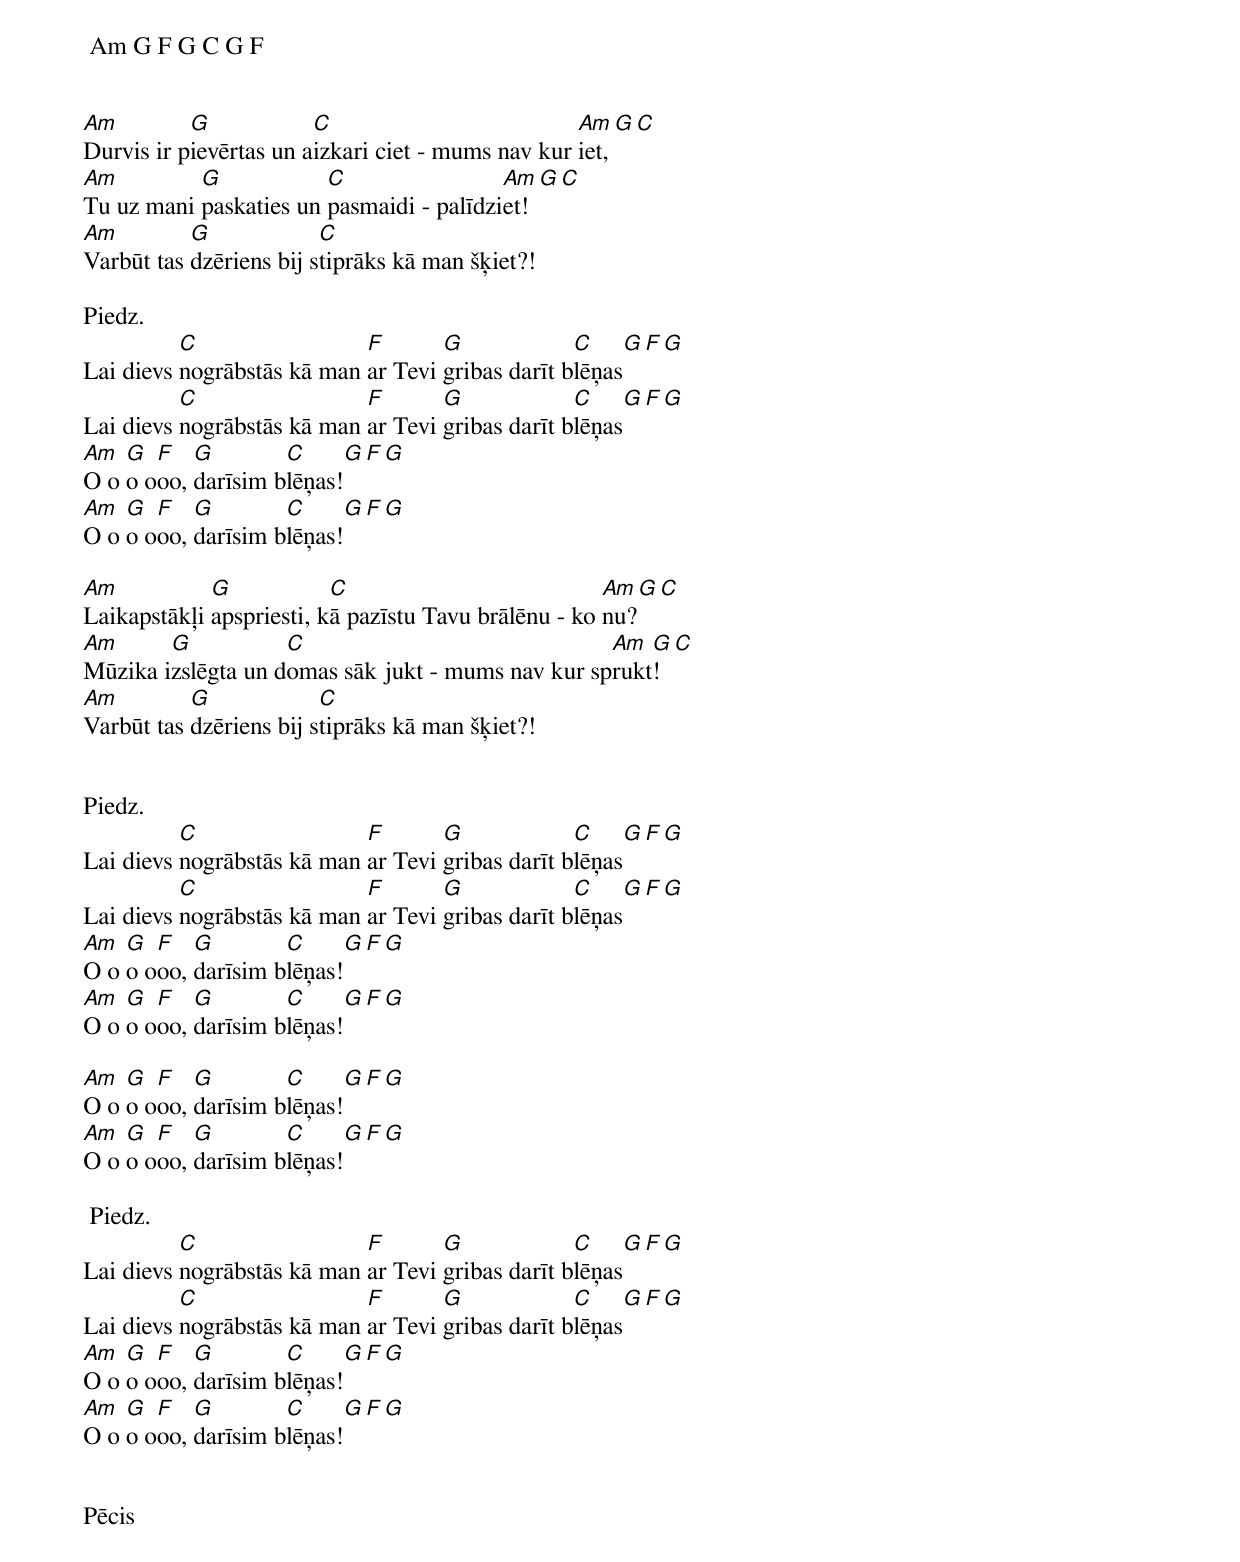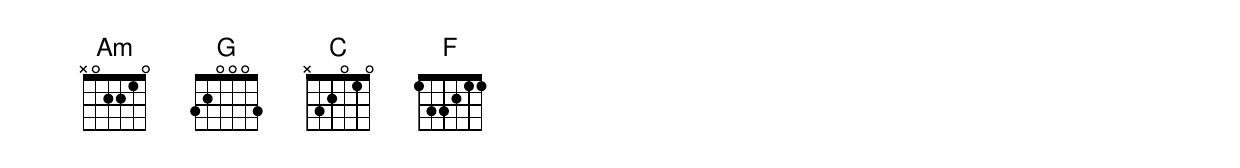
 Am G F G C G F


Am         G            C                          Am  G  C
Durvis ir pievērtas un aizkari ciet - mums nav kur iet,
Am         G            C                 Am  G  C
Tu uz mani paskaties un pasmaidi - palīdziet!
Am         G             C
Varbūt tas dzēriens bij stiprāks kā man šķiet?!

Piedz.
          C                 F       G             C     G F G
Lai dievs nogrābstās kā man ar Tevi gribas darīt blēņas
          C                 F       G             C     G F G
Lai dievs nogrābstās kā man ar Tevi gribas darīt blēņas
Am  G  F   G        C      G  F  G
O o o ooo, darīsim blēņas!
Am  G  F   G        C      G  F  G
O o o ooo, darīsim blēņas!

Am           G            C                           Am  G  C
Laikapstākļi apspriesti, kā pazīstu Tavu brālēnu - ko nu?
Am      G           C                              Am  G  C
Mūzika izslēgta un domas sāk jukt - mums nav kur sprukt!
Am         G             C
Varbūt tas dzēriens bij stiprāks kā man šķiet?!


Piedz.
          C                 F       G             C     G F G
Lai dievs nogrābstās kā man ar Tevi gribas darīt blēņas
          C                 F       G             C     G F G
Lai dievs nogrābstās kā man ar Tevi gribas darīt blēņas
Am  G  F   G        C      G  F  G
O o o ooo, darīsim blēņas!
Am  G  F   G        C      G  F  G
O o o ooo, darīsim blēņas!

Am  G  F   G        C      G  F  G
O o o ooo, darīsim blēņas!
Am  G  F   G        C      G  F  G
O o o ooo, darīsim blēņas!

 Piedz.
          C                 F       G             C     G F G
Lai dievs nogrābstās kā man ar Tevi gribas darīt blēņas
          C                 F       G             C     G F G
Lai dievs nogrābstās kā man ar Tevi gribas darīt blēņas
Am  G  F   G        C      G  F  G
O o o ooo, darīsim blēņas!
Am  G  F   G        C      G  F  G
O o o ooo, darīsim blēņas!


Pēcis
